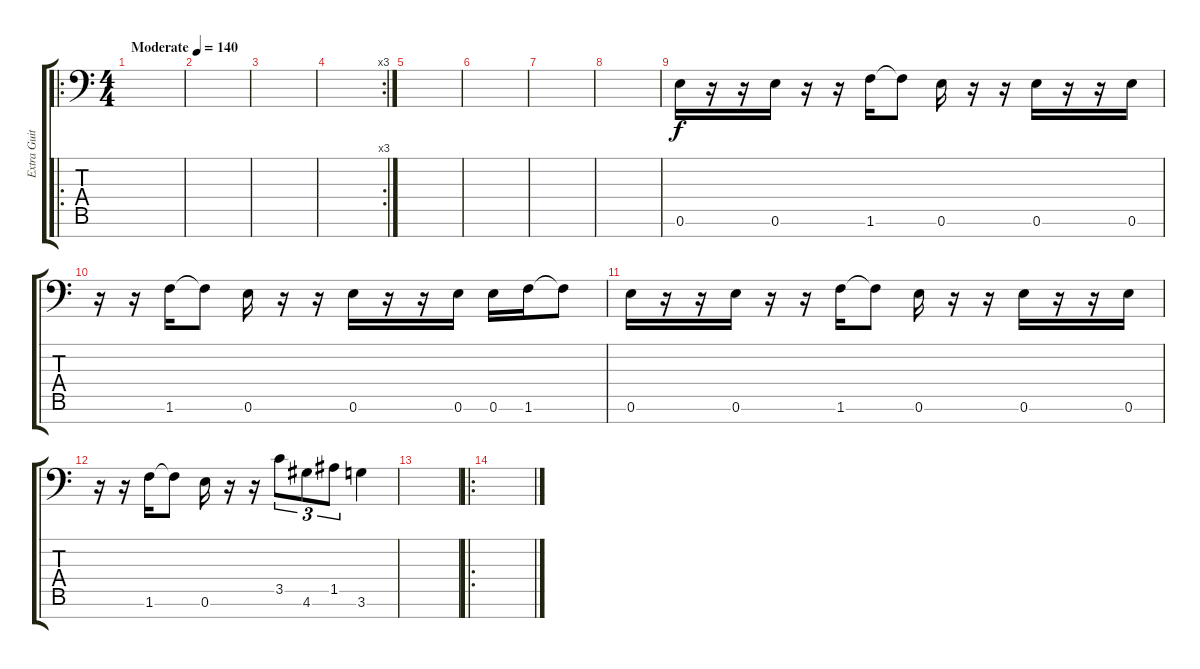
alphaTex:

\track ("Extra Guitar" "Extra Guit") {instrument distortionguitar}
\staff {score tabs}
\tuning (E4 B3 G3 D3 A2 E2 C-1) {hide}
\ro
\ts (4 4)
\tempo (140 "Moderate")
\clef f4
\ks c
|
|
|
\rc 3
|
|
|
|
|
0.6.16 r.16 r.16 0.6.16 r.16 r.16 1.6.16 1.6{t}.8 0.6.16 r.16 r.16 0.6.16 r.16 r.16 0.6.16 |
r.16 r.16 1.6.16 1.6{t}.8 0.6.16 r.16 r.16 0.6.16 r.16 r.16 0.6.16 0.6.16 1.6.16 1.6{t}.8 |
0.6.16 r.16 r.16 0.6.16 r.16 r.16 1.6.16 1.6{t}.8 0.6.16 r.16 r.16 0.6.16 r.16 r.16 0.6.16 |
r.16 r.16 1.6.16 1.6{t}.8 0.6.16 r.16 r.16 3.5.8{tu (3 2)} 4.6.8{tu (3 2)} 1.5.8{tu (3 2)} 3.6.4 |
|
\ro
